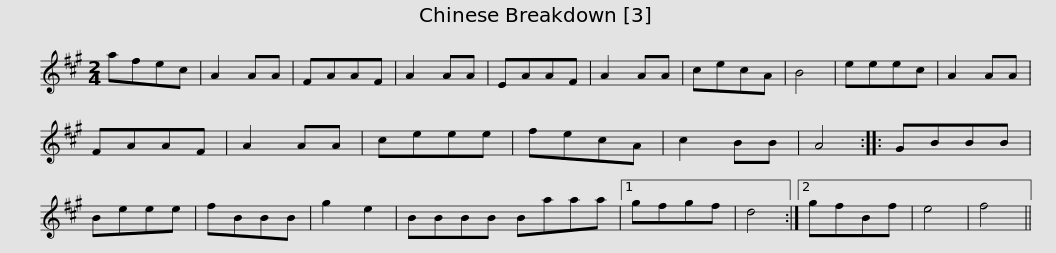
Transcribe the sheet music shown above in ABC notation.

X:1
L:1/8
M:2/4
I:linebreak $
K:A
V:1 treble
V:1
 afec | A2 AA | FAAF | A2 AA | EAAF | %5
 A2 AA | cecA | B4 | eeec | A2 AA | %10
 FAAF | A2 AA |$ ceee | fecA | c2 BB | %15
 A4 :: GBBB | Beee | fBBB | g2 e2 | %20
 BBBB Baaa |1 gfgf | d4 :|2$ gfBf | e4 | %25
 f4 || %26
